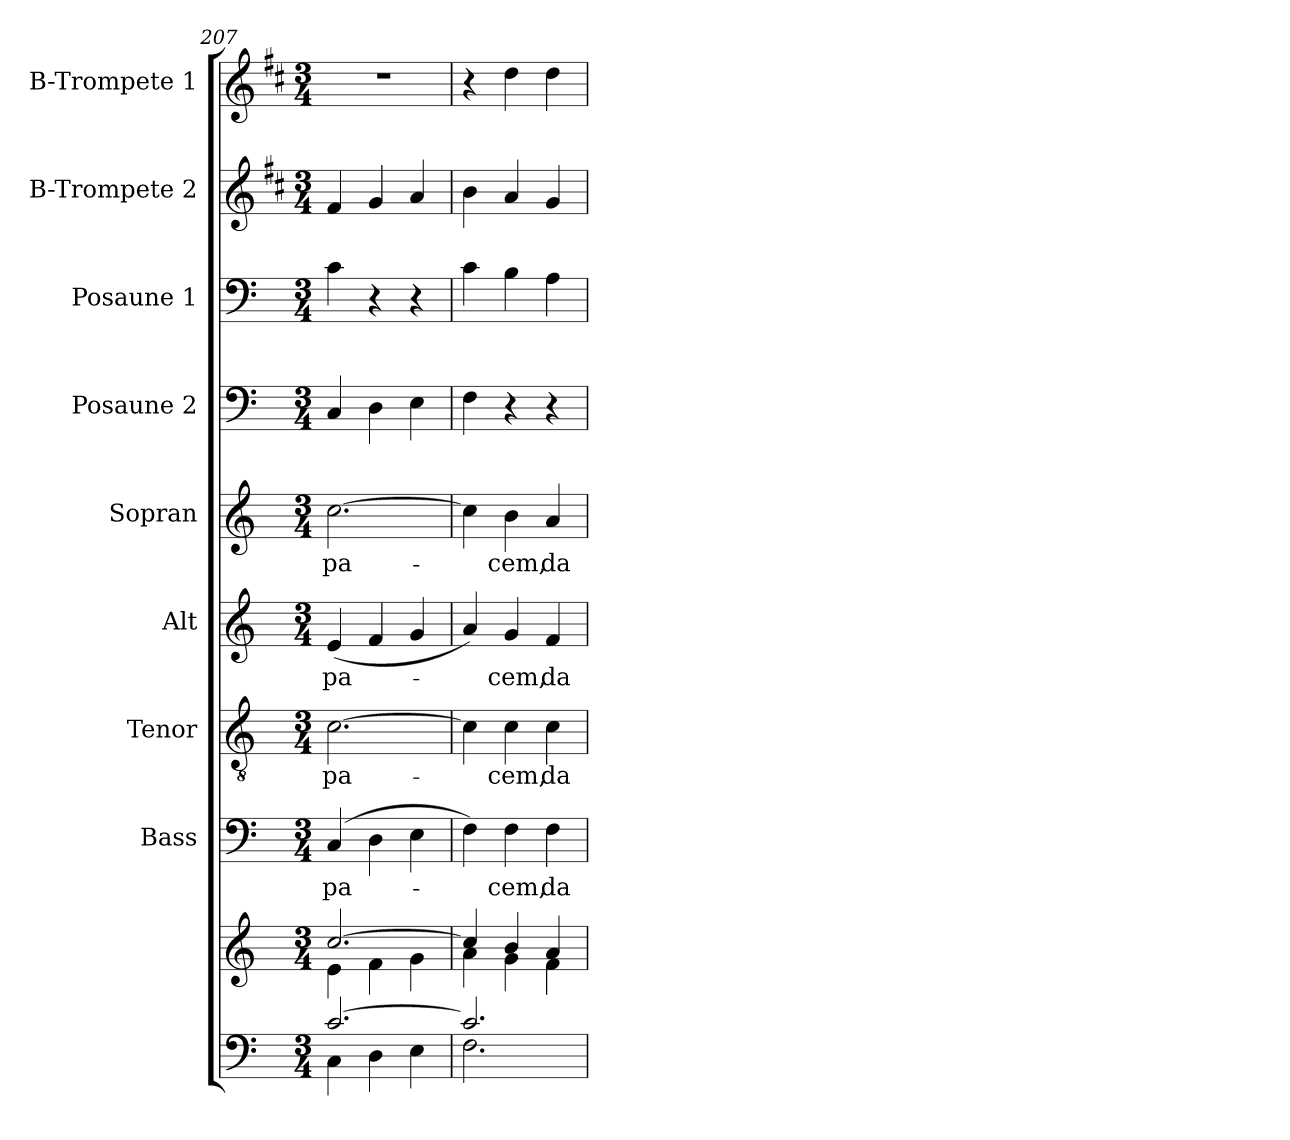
**kern	**kern	**kern	**text	**kern	**text	**kern	**text	**kern	**text	**kern	**kern	**kern	**kern
*part9	*part9	*part8	*part8	*part7	*part7	*part6	*part6	*part5	*part5	*part4	*part3	*part2	*part1
*staff10	*staff9	*staff8	*staff8	*staff7	*staff7	*staff6	*staff6	*staff5	*staff5	*staff4	*staff3	*staff2	*staff1
*	*	*I"Bass	*	*I"Tenor	*	*I"Alt	*	*I"Sopran	*	*I"Posaune 2	*I"Posaune 1	*I"B-Trompete 2	*I"B-Trompete 1
*	*	*I'B.	*	*I'T.	*	*I'A.	*	*I'S.	*	*I'Pos. 2	*I'Pos. 1	*I'B Trp. 2	*I'B Trp. 1
*clefF4	*clefG2	*clefF4	*	*clefGv2	*	*clefG2	*	*clefG2	*	*clefF4	*clefF4	*clefG2	*clefG2
*	*	*	*	*	*	*	*	*	*	*	*	*ITrd1c2	*ITrd1c2
*k[]	*k[]	*k[]	*	*k[]	*	*k[]	*	*k[]	*	*k[]	*k[]	*k[]	*k[]
*C:	*C:	*C:	*	*C:	*	*C:	*	*C:	*	*C:	*C:	*C:	*C:
*M3/4	*M3/4	*M3/4	*	*M3/4	*	*M3/4	*	*M3/4	*	*M3/4	*M3/4	*M3/4	*M3/4
=207	=207	=207	=207	=207	=207	=207	=207	=207	=207	=207	=207	=207	=207
*^	*^	*	*	*	*	*	*	*	*	*	*	*	*
!	!	!	!	!	!LO:LY:b	!	!LO:LY:b	!	!LO:LY:b	!	!LO:LY:b	!	!	!	!
[>2.c/	4C\	[>2.cc/	4e\	(4C/	pa-	[2.c\	pa-	(<4e/	pa-	[2.cc\	pa-	4C/	4c\	4e/	2.r
.	4D\	.	4f\	4D\	.	.	.	4f/	.	.	.	4D\	4r	4f/	.
.	4E\	.	4g\	4E\	.	.	.	4g/	.	.	.	4E\	4r	4g/	.
=208	=208	=208	=208	=208	=208	=208	=208	=208	=208	=208	=208	=208	=208	=208	=208
2.c/]	2.F\	4cc/]	4a\	4F\)	.	4c\]	.	4a/)	.	4cc\]	.	4F\	4c\	4a\	4r
!	!	!	!	!	!LO:LY:b	!	!LO:LY:b	!	!LO:LY:b	!	!LO:LY:b	!	!	!	!
.	.	4b/	4g\	4F\	-cem,	4c\	-cem,	4g/	-cem,	4b\	-cem,	4r	4B\	4g/	4cc\
!	!	!	!	!	!LO:LY:b	!	!LO:LY:b	!	!LO:LY:b	!	!LO:LY:b	!	!	!	!
.	.	4a/	4f\	4F\	da	4c\	da	4f/	da	4a/	da	4r	4A\	4f/	4cc\
*v	*v	*	*	*	*	*	*	*	*	*	*	*	*	*	*
*	*v	*v	*	*	*	*	*	*	*	*	*	*	*	*
=	=	=	=	=	=	=	=	=	=	=	=	=	=
*-	*-	*-	*-	*-	*-	*-	*-	*-	*-	*-	*-	*-	*-
